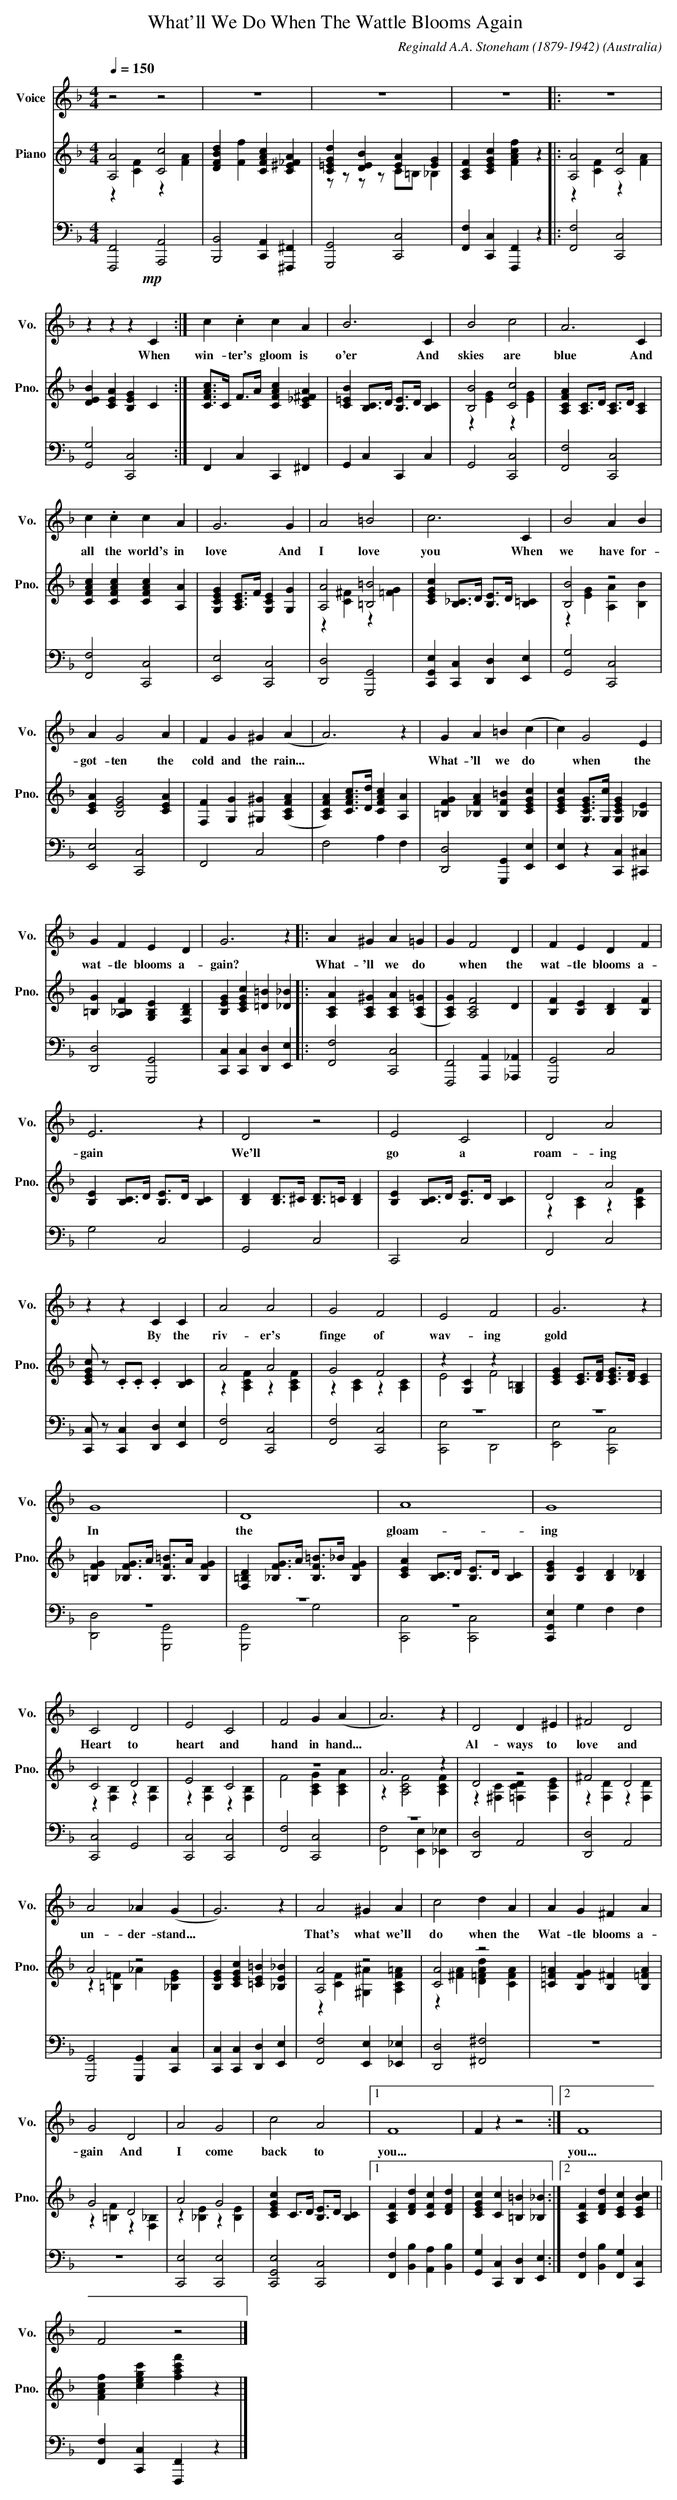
X:1
T:What'll We Do When The Wattle Blooms Again
C:Reginald A.A. Stoneham (1879-1942)
O:Australia
%%score 1  ( 2 3 ) | ( 4 5 )
L:1/4
M:4/4
Q:1/4=150
K:F
V:1 treble nm="Voice" snm="Vo."
V:2 treble nm="Piano" snm="Pno."
V:3 treble
V:4 bass
V:5 bass
V:1
[I: MIDI=program 72] z2 z2 | z4 | z4 | z4 |: z4 |$ z z z C :| c .c c A | B3 C | B2 c2 | A3 C |$ c .c c A | G3 G |
w: |||||When|win- ter's gloom is|o'er And|skies are|blue And|all the world's in|love And|
A2 =B2 | c3 C | B2 A B |$ A G2 A | F G ^G (A | A3) z | G A =B (c | c) G2 E |$ G F E D | G3 z |:
w: I love|you When|we have for-|got- ten the|cold and the rain...||What- 'll we do|* when the|wat- tle blooms a-|gain?|
A ^G A =G | G F2 D | F E D F |$ E3 z | D2 z2 | E2 C2 | D2 A2 |$ z z C C | A2 A2 | G2 F2 | E2 F2 |
w: What- 'll we do|* when the|wat- tle blooms a-|gain|We'll|go a|roam- ing|By the|riv- er's|finge of|wav- ing|
G3 z |$ G4 | D4 | A4 | G4 |$ C2 D2 | E2 C2 | F2 G (A | A3) z | D2 D ^E | ^F2 D2 |$ A2 _A (G |
w: gold|In|the|gloam-|ing|Heart to|heart and|hand in hand...||Al- ways to|love and|un- der- stand...|
G3) z | A2 ^G A | c2 d A | A G ^F A |$ G2 D2 | A2 G2 | c2 A2 |1 F4 | F z z2 :|2 F4 |$ F2 z2 |]
w: |That's what we'll|do when the|Wat- tle blooms a-|gain And|I come|back to|you...||you...||
V:2
[A,A]2 [Cc]2 | [DFBd] [Ff] [CFAc] [C^E_FA] | [C=EGd] [DEB] [EA] [EG] | [A,CF] [CEGc] [FAcf] z |:
[A,A]2 [Cc]2 |$ [DEB] [CEA] [B,EG] C :| [CFAc]/>C/ F/>A/ [CFAc] [C_E^FA] |
[C=EB] [B,C]/>D/ [B,E]/>D/ [B,C] | [B,B]2 [Cc]2 | [A,CFA] [A,C]/>D/ [A,C]/>D/ [A,C] |$
[CFAc] [CFAc] [CFAc] [A,A] | [G,CEG] [A,CE]/>F/ [G,CE] [G,G] | [A,A]2 [=B,=B]2 |
[CEGc] [B,_C]/>D/ [B,E]/>D/ [B,=C] | [B,B]2 z2 |$ [CEA] [B,EG]2 [CEA] |
[F,F] [G,G] [^G,^G] ([A,CFA] | [A,CFA]) [CFAc]/>[Dd]/ [CFAc] [A,A] |
[=B,FG] [_B,FA] [B,F=B] [CEGc] | [CEGc] [G,CEG]/>[G,c]/ [G,CEG] [_B,E] |$
[=B,G] [A,_B,F] [G,B,E] [F,B,D] | [B,EG] [CEGc] [=D=B] [_D_B] |: [A,CA] [A,C^G] [A,CA] ([A,C=G] |
[A,CG]) [A,CF]2 D | [B,F] [B,E] [B,D] [B,F] |$ [B,E] [B,C]/>D/ [B,E]/>D/ [B,C] |
[B,D] [B,D]/>^C/ [B,D]/>=C/ [B,D] | [B,E] [B,C]/>D/ [B,E]/>D/ [B,C] | D2 A2 |$
[CEGc]/ z/ .C/.C/ .C [B,C] | A2 A2 | G2 F2 | z [G,C] z [G,=B,] |
[CEG] [CE]/>[DF]/ [CEG]/>[DF]/ [CE] |$ [=B,FG] [_B,FG]/>A/ [B,F=B]/>A/ [B,FG] |
[F,=B,D] [_B,FG]/>A/ [B,F=B]/>_B/ [B,FG] | [CEA] [B,C]/>D/ [B,E]/>D/ [B,C] |
[B,EG] [B,E] [B,D] [B,_D] |$ C2 D2 | E2 C2 | z4 | A3 z | D2 z2 | ^F2 D2 |$ A2 z2 |
[B,EG] [CEGc] [=CE=B] [_B,E_B] | [A,A]2 z2 | [CA]2 z2 | [=CF=A] [B,FG] [B,^F] [B,=FA] |$ G2 D2 |
A2 G2 | [CEGc] C/>D/ [B,E]/>D/ [B,C] |1 [A,CF] [DFd] [CFc] [DFd] |
[CEGc] [Cc] [=B,=B] [_B,_B] :|2 [A,CF] [DFd] [CEc] [CEBc] ||$ [FAcf] [cegc'] [fac'f'] z |]
V:3
[I: MIDI=program 4]z [CF] z [FA] | x4 | z/ z/ z/ z/ C/=B,/ _B, | x4 |: z [CF] z [FA] |$ x4 :| x4 | x4 |
z [EG] z [EG] | x4 |$ x4 | x4 | z [C^F] z [=FG] | x4 | z [EG] [A,A] [B,B] |$ x4 | x4 | x4 | x4 |
x4 |$ x4 | x4 |: x4 | x4 | x4 |$ x4 | x4 | x4 | z [A,C] z [A,CF] |$ x4 | z [A,CF] z [A,CF] |
z [A,C] z [A,C] | E2 F2 | x4 |$ x4 | x4 | x4 | x4 |$ z [F,B,] z [F,B,] | z [F,B,] z [F,B,] |
F2 [A,CG] [A,CA] | z [A,CF]2 [A,CF] | z [^F,C] [=F,CD] [F,CE] | z [F,D] z [F,D] |$
z [=B,=F] _A [_B,EG] | x4 | z [CF] [^G,^A] [A,CF=A] | z [^FA] [D=FAd] [CFA] | x4 |$
z [=B,F] z [F,_B,] | z [_B,E] z [B,E] | x4 |1 x4 | x4 :|2 x4 ||$ x4 |]
V:4
[I: MIDI=program 4][F,,,F,,]2 [A,,,A,,]2 | [B,,,B,,]2 [C,,A,,] [^F,,,^F,,] | [G,,,G,,]2 [C,,C,]2 |
[F,,F,] [C,,C,] [F,,,F,,] z |: [F,,F,]2 [C,,C,]2 |$ [G,,G,]2 [C,,C,]2 :| F,, C, C,, ^F,, |
G,, C, C,, C, | G,,2 [C,,C,]2 | [F,,F,]2 [C,,C,]2 |$ [F,,F,]2 [C,,C,]2 | [E,,E,]2 [C,,C,]2 |
[D,,D,]2 [G,,,G,,]2 | [C,,G,,E,] [C,,C,] [D,,D,] [E,,E,] | [G,,G,]2 [C,,C,]2 |$
[E,,E,]2 [C,,C,]2 | F,,2 C,2 | F,2 A, F, | [D,,D,]2 [G,,,G,,] [E,,E,] |
[E,,E,] z [C,,C,] [^C,,^C,] |$ [D,,D,]2 [G,,,G,,]2 | [C,,C,] [C,,C,] [D,,D,] [E,,E,] |:
[F,,F,]2 [C,,C,]2 | [F,,,F,,]2 [A,,,A,,] [_A,,,_A,,] | [G,,,G,,]2 C,2 |$ G,2 C,2 | G,,2 C,2 |
C,,2 C,2 | F,,2 C,2 |$ [C,,C,]/ z/ [C,,C,] [D,,D,] [E,,E,] | [F,,F,]2 [C,,C,]2 |
[F,,F,]2 [C,,C,]2 | z4 | z4 |$ z4 | z4 | z4 | [C,,G,,E,] G, F, F, |$ [C,,C,]2 G,,2 |
[C,,C,]2 [C,,C,]2 | [F,,F,]2 [C,,C,]2 | z4 | [D,,D,]2 A,,2 | [D,,D,]2 A,,2 |$
[G,,,G,,]2 [G,,,G,,] [C,,C,] | [C,,C,] [C,,C,] [D,,D,] [E,,E,] | [F,,F,]2 [E,,E,] [_E,,_E,] |
[D,,D,]2 [^F,,^F,]2 | z4 |$ z4 | [C,,E,]2 [C,,E,]2 | [C,,G,,E,]2 [C,,C,]2 |1
[F,,F,] [B,,B,] [A,,A,] [B,,B,] | [G,,G,] [C,,C,] [D,,D,] [E,,E,] :|2
[F,,F,] [B,,B,] [F,,G,] [C,,C,] |$ [F,,F,] [C,,C,] [F,,,F,,] z |]
V:5
[I: MIDI=program 33]!mp! x4 | x4 | x4 | x4 |: x4 |$ x4 :| x4 | x4 | x4 | x4 |$ x4 | x4 | x4 | x4 | x4 |$ x4 | x4 | x4 |
x4 | x4 |$ x4 | x4 |: x4 | x4 | x4 |$ x4 | x4 | x4 | x4 |$ x4 | x4 | x4 | [C,,E,]2 D,,2 |
[E,,E,]2 [C,,C,]2 |$ [D,,D,]2 [G,,,G,,]2 | [G,,,G,,]2 G,2 | [C,,C,]2 [C,,C,]2 | x4 |$ x4 | x4 |
x4 | [F,,F,]2 [E,,E,] [_E,,_E,] | x4 | x4 |$ x4 | x4 | x4 | x4 | x4 |$ x4 | x4 | x4 |1 x4 ||1
x4 :|2 x4 |$ x4 |]
